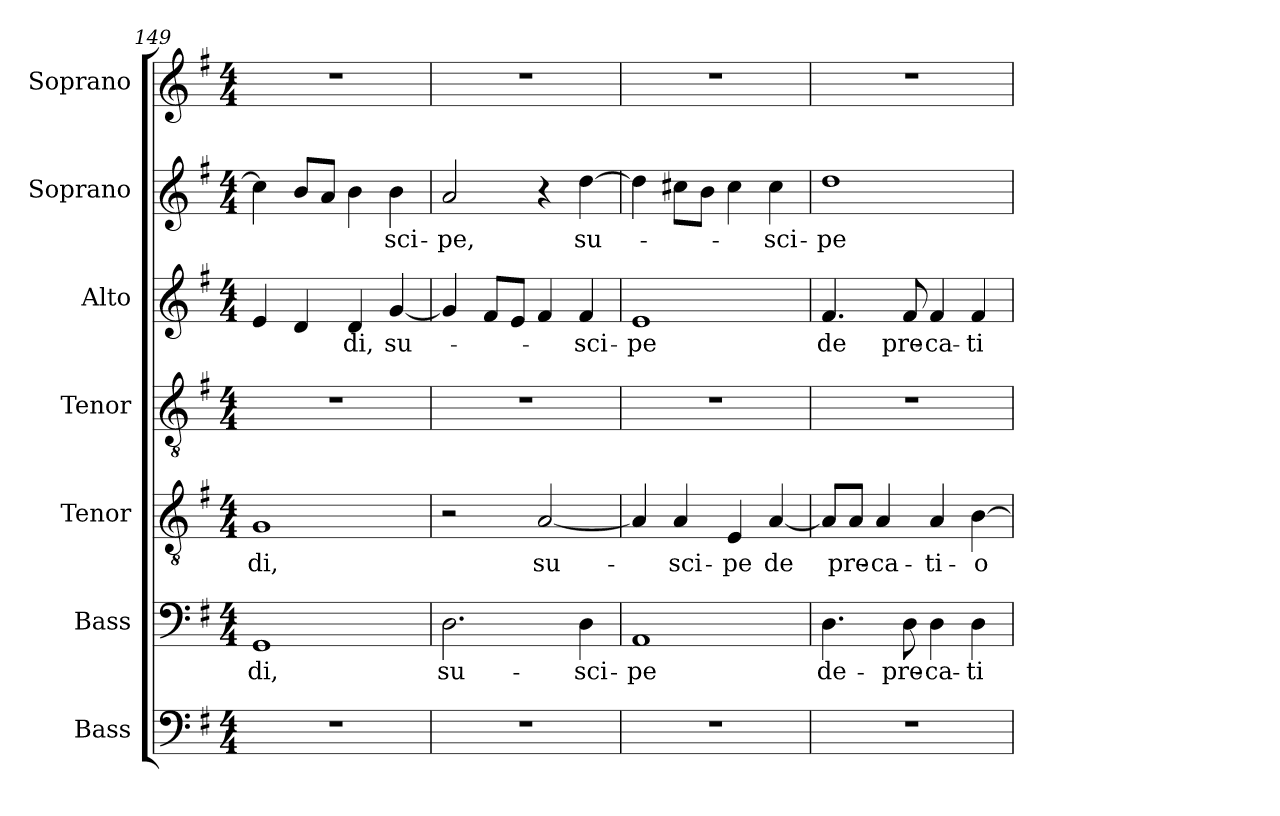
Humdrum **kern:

**kern	**kern	**text	**kern	**text	**kern	**kern	**text	**kern	**text	**kern
*part7	*part6	*part6	*part5	*part5	*part4	*part3	*part3	*part2	*part2	*part1
*staff7	*staff6	*staff6	*staff5	*staff5	*staff4	*staff3	*staff3	*staff2	*staff2	*staff1
*I"Bass	*I"Bass	*	*I"Tenor	*	*I"Tenor	*I"Alto	*	*I"Soprano	*	*I"Soprano
*I'B.	*I'B.	*	*I'T.	*	*I'T.	*I'A.	*	*I'S.	*	*I'S.
*clefF4	*clefF4	*	*clefGv2	*	*clefGv2	*clefG2	*	*clefG2	*	*clefG2
*	*	*	*ITrd7c12	*	*ITrd7c12	*	*	*	*	*
*k[f#]	*k[f#]	*	*k[f#]	*	*k[f#]	*k[f#]	*	*k[f#]	*	*k[f#]
*G:	*G:	*	*G:	*	*G:	*G:	*	*G:	*	*G:
*M4/4	*M4/4	*	*M4/4	*	*M4/4	*M4/4	*	*M4/4	*	*M4/4
=149	=149	=149	=149	=149	=149	=149	=149	=149	=149	=149
!	!	!LO:LY:b:color=#000000	!	!	!	!	!	!	!	!
!	!	!	!	!LO:LY:b:color=#000000	!	!	!	!	!	!
1r	1GGi	-di,	1GGi	-di,	1r	4ei/	.	4cci\]	.	1r
.	.	.	.	.	.	4di/	.	8bi/L	.	.
.	.	.	.	.	.	.	.	8ai/J	.	.
!	!	!	!	!	!	!	!LO:LY:b:color=#000000	!	!	!
.	.	.	.	.	.	4di/	-di,	4bi\	.	.
!	!	!	!	!	!	!	!LO:LY:b:color=#000000	!	!	!
!	!	!	!	!	!	!	!	!	!LO:LY:b:color=#000000	!
.	.	.	.	.	.	[4gi/	su-	4bi\	-sci-	.
=150	=150	=150	=150	=150	=150	=150	=150	=150	=150	=150
!	!	!LO:LY:b:color=#000000	!	!	!	!	!	!	!	!
!	!	!	!	!	!	!	!	!	!LO:LY:b:color=#000000	!
1r	2.Di\	su-	2r	.	1r	4gi/]	.	2ai/	-pe,	1r
.	.	.	.	.	.	8f#i/L	.	.	.	.
.	.	.	.	.	.	8ei/J	.	.	.	.
!	!	!	!	!LO:LY:b:color=#000000	!	!	!	!	!	!
.	.	.	[2AAi/	su-	.	4f#i/	.	4r	.	.
!	!	!LO:LY:b:color=#000000	!	!	!	!	!	!	!	!
!	!	!	!	!	!	!	!LO:LY:b:color=#000000	!	!	!
!	!	!	!	!	!	!	!	!	!LO:LY:b:color=#000000	!
.	4Di\	-sci-	.	.	.	4f#i/	-sci-	[4ddi\	su-	.
=151	=151	=151	=151	=151	=151	=151	=151	=151	=151	=151
!	!	!LO:LY:b:color=#000000	!	!	!	!	!	!	!	!
!	!	!	!	!	!	!	!LO:LY:b:color=#000000	!	!	!
1r	1AAi	-pe	4AAi/]	.	1r	1ei	-pe	4ddi\]	.	1r
!	!	!	!	!LO:LY:b:color=#000000	!	!	!	!	!	!
.	.	.	4AAi/	-sci-	.	.	.	8cc#Xi\L	.	.
.	.	.	.	.	.	.	.	8bi\J	.	.
!	!	!	!	!LO:LY:b:color=#000000	!	!	!	!	!	!
.	.	.	4EEi/	-pe	.	.	.	4cc#i\	.	.
!	!	!	!	!LO:LY:b:color=#000000	!	!	!	!	!	!
!	!	!	!	!	!	!	!	!	!LO:LY:b:color=#000000	!
.	.	.	[4AAi/	de	.	.	.	4cc#i\	-sci-	.
=152	=152	=152	=152	=152	=152	=152	=152	=152	=152	=152
!	!	!LO:LY:b:color=#000000	!	!	!	!	!	!	!	!
!	!	!	!	!	!	!	!LO:LY:b:color=#000000	!	!	!
!	!	!	!	!	!	!	!	!	!LO:LY:b:color=#000000	!
1r	4.Di\	de-	8AAi/L]	.	1r	4.f#i/	de	1ddi	-pe	1r
!	!	!	!	!LO:LY:b:color=#000000	!	!	!	!	!	!
.	.	.	8AAi/J	pre-	.	.	.	.	.	.
!	!	!	!	!LO:LY:b:color=#000000	!	!	!	!	!	!
.	.	.	4AAi/	-ca-	.	.	.	.	.	.
!	!	!LO:LY:b:color=#000000	!	!	!	!	!	!	!	!
!	!	!	!	!	!	!	!LO:LY:b:color=#000000	!	!	!
.	8Di\	-pre-	.	.	.	8f#i/	pre-	.	.	.
!	!	!LO:LY:b:color=#000000	!	!	!	!	!	!	!	!
!	!	!	!	!LO:LY:b:color=#000000	!	!	!	!	!	!
!	!	!	!	!	!	!	!LO:LY:b:color=#000000	!	!	!
.	4Di\	-ca-	4AAi/	-ti-	.	4f#i/	-ca-	.	.	.
!	!	!LO:LY:b:color=#000000	!	!	!	!	!	!	!	!
!	!	!	!	!LO:LY:b:color=#000000	!	!	!	!	!	!
!	!	!	!	!	!	!	!LO:LY:b:color=#000000	!	!	!
.	4Di\	-ti-	[4BBi\	-o-	.	4f#i/	-ti-	.	.	.
=	=	=	=	=	=	=	=	=	=	=
*-	*-	*-	*-	*-	*-	*-	*-	*-	*-	*-
